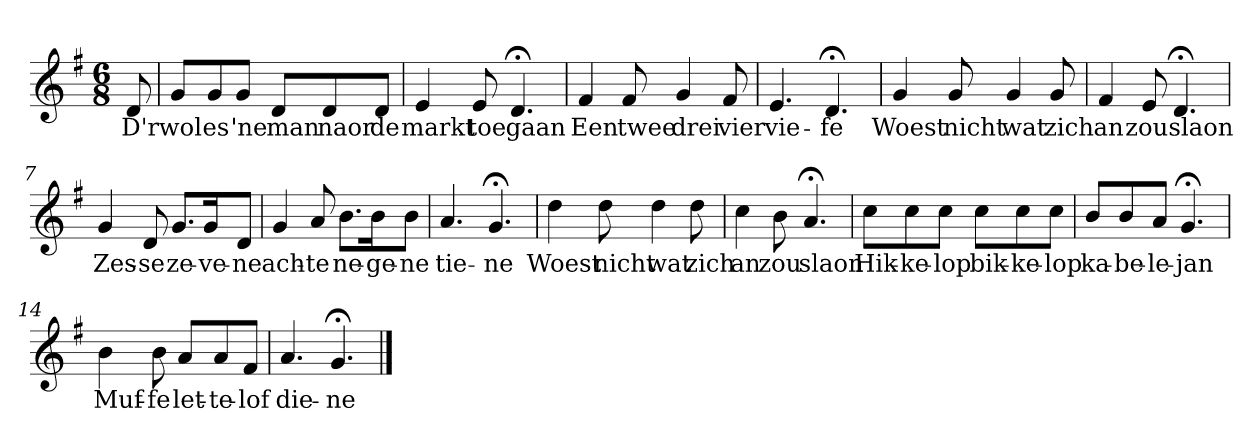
**kern	**text
*part1	*part1
*staff1	*staff1
*k[f#]	*
*G:	*
*M6/8	*
*MM120	*
=	=
8d	D'r
=1	=1
8gL	wol
8g	es
8gJ	'ne
8dL	man
8d	naor
8dJ	de
=2	=2
4e	markt
8e	toe
4.d;<	gaan
=3	=3
4f#	Een
8f#	twee
4g	drei
8f#	vier
=4	=4
4.e	vie-
4.d;<	-fe
=5	=5
4g	Woest
8g	nicht
4g	wat
8g	zich
=6	=6
4f#	an
8e	zou
4.d;<	slaon
=7	=7
4g	Zes-
8d	-se
8.gL	ze-
16gK	-ve-
8dJ	-ne
=8	=8
4g	ach-
8a	-te
8.bL	ne-
16bK	-ge-
8bJ	-ne
=9	=9
4.a	tie-
4.g;<	-ne
=10	=10
4dd	Woest
8dd	nicht
4dd	wat
8dd	zich
=11	=11
4cc	an
8b	zou
4.a;<	slaon
=12	=12
8ccL	Hik-
8cc	-ke-
8ccJ	-lop
8ccL	bik-
8cc	-ke-
8ccJ	-lop
=13	=13
8bL	ka-
8b	-be-
8aJ	-le-
4.g;<	-jan
=14	=14
4b	Muf-
8b	-fe
8aL	let-
8a	-te-
8f#J	-lof
=15	=15
4.a	die-
4.g;<	-ne
==	==
*-	*-
